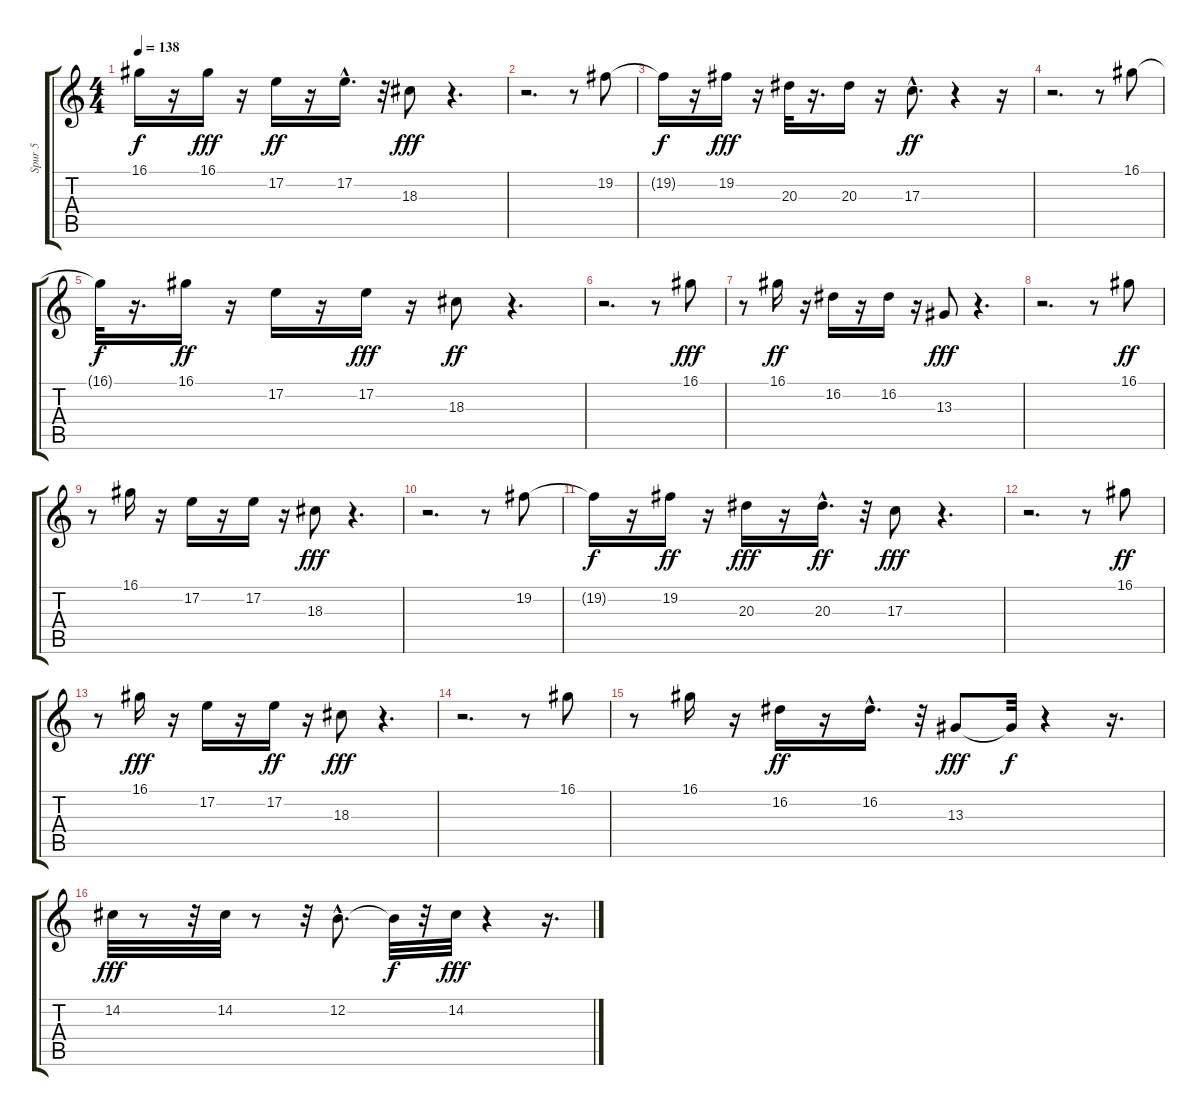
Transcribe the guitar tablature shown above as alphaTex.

\track ("Spur 5" "Spur 5") {instrument lead2sawtooth}
\staff {score tabs}
\tuning (E4 B3 G3 D3 A2 E2) {hide}
\ts (4 4)
\tempo 138
\clef g2
\ks c
16.1{t}.16{dy f} r.16 16.1.16{dy fff} r.16 17.2.16{dy ff} r.16 17.2{hac}.16{d} r.32 18.3.8{dy fff} r.4{d} |
r.2{d} r.8 19.2.8 |
19.2{t}.16{dy f} r.16 19.2.16{dy fff} r.16 20.3.32 r.16{d} 20.3.16 r.16 17.3{hac}.8{d dy ff} r.4 r.16 |
r.2{d} r.8 16.1.8 |
16.1{t}.32{dy f} r.16{d} 16.1.16{dy ff} r.16 17.2.16 r.16 17.2.16{dy fff} r.16 18.3.8{dy ff} r.4{d} |
r.2{d} r.8 16.1.8{dy fff} |
r.8 16.1.16{dy ff} r.16 16.2.16 r.16 16.2.16 r.16 13.3.8{dy fff} r.4{d} |
r.2{d} r.8 16.1.8{dy ff} |
r.8 16.1.16 r.16 17.2.16 r.16 17.2.16 r.16 18.3.8{dy fff} r.4{d} |
r.2{d} r.8 19.2.8 |
19.2{t}.16{dy f} r.16 19.2.16{dy ff} r.16 20.3.16{dy fff} r.16 20.3{hac}.16{d dy ff} r.32 17.3.8{dy fff} r.4{d} |
r.2{d} r.8 16.1.8{dy ff} |
r.8 16.1.16{dy fff} r.16 17.2.16 r.16 17.2.16{dy ff} r.16 18.3.8{dy fff} r.4{d} |
r.2{d} r.8 16.1.8 |
r.8 16.1.16 r.16 16.2.16{dy ff} r.16 16.2{hac}.16{d} r.32 13.3.8{dy fff} 13.3{t}.32{dy f} r.4 r.16{d} |
14.2.32{dy fff} r.8 r.32 14.2.32 r.8 r.32 12.2{hac}.8{d} 12.2{t}.32{dy f} r.32 14.2.32{dy fff} r.4 r.16{d}
